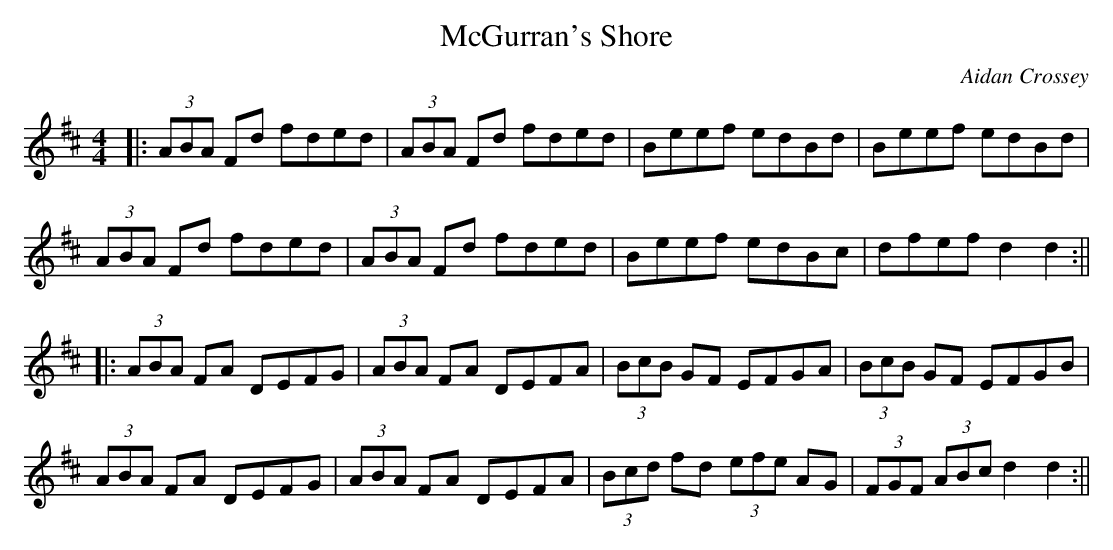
X:1
T:McGurran's Shore
M:4/4
L:1/8
C:Aidan Crossey
K:D
|:(3ABA Fd fded|(3ABA Fd fded|Beef edBd|Beef edBd|
(3ABA Fd fded|(3ABA Fd fded|Beef edBc|dfef d2d2:||
|:(3ABA FA DEFG|(3ABA FA DEFA|(3BcB GF EFGA|(3BcB GF EFGB|
(3ABA FA DEFG|(3ABA FA DEFA|(3Bcd fd (3efe AG|(3FGF (3ABc d2d2:||
